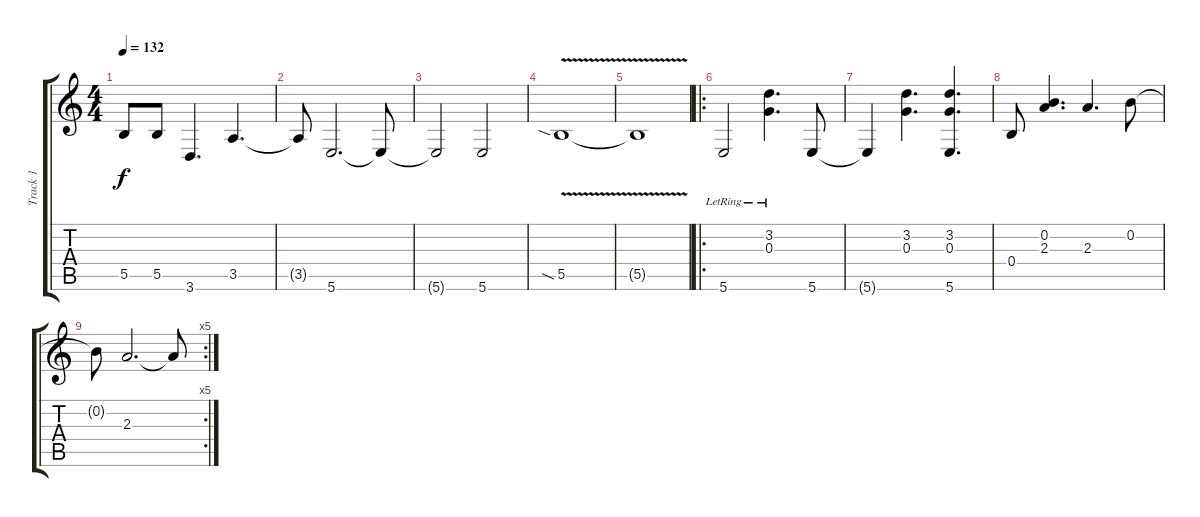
\track ("Track 1" "Track 1") {instrument electricguitarjazz}
\staff {score tabs}
\tuning (E4 B3 G3 B2 Gb2 B1) {hide}
\ts (4 4)
\tempo 132
\clef g2
\ks c
5.5{t}.8{dy f} 5.5.8 3.6.4{d} 3.5.4{d} |
3.5{t}.8 5.6.2{d} 5.6{t}.8 |
5.6{t}.2 5.6.2 |
5.5{v sia}.1 |
5.5{t}.1 |
\ro
5.6{lr}.2 (3.2{lr} 0.3{lr}).4{d} 5.6.8 |
5.6{t}.4 (3.2 0.3).4{d} (3.2 0.3 5.6).4{d} |
0.4.8 (0.2 2.3).4{d} 2.3.4{d} 0.2.8 |
\rc 5
0.2{t}.8 2.3.2{d} 2.3{t}.8
